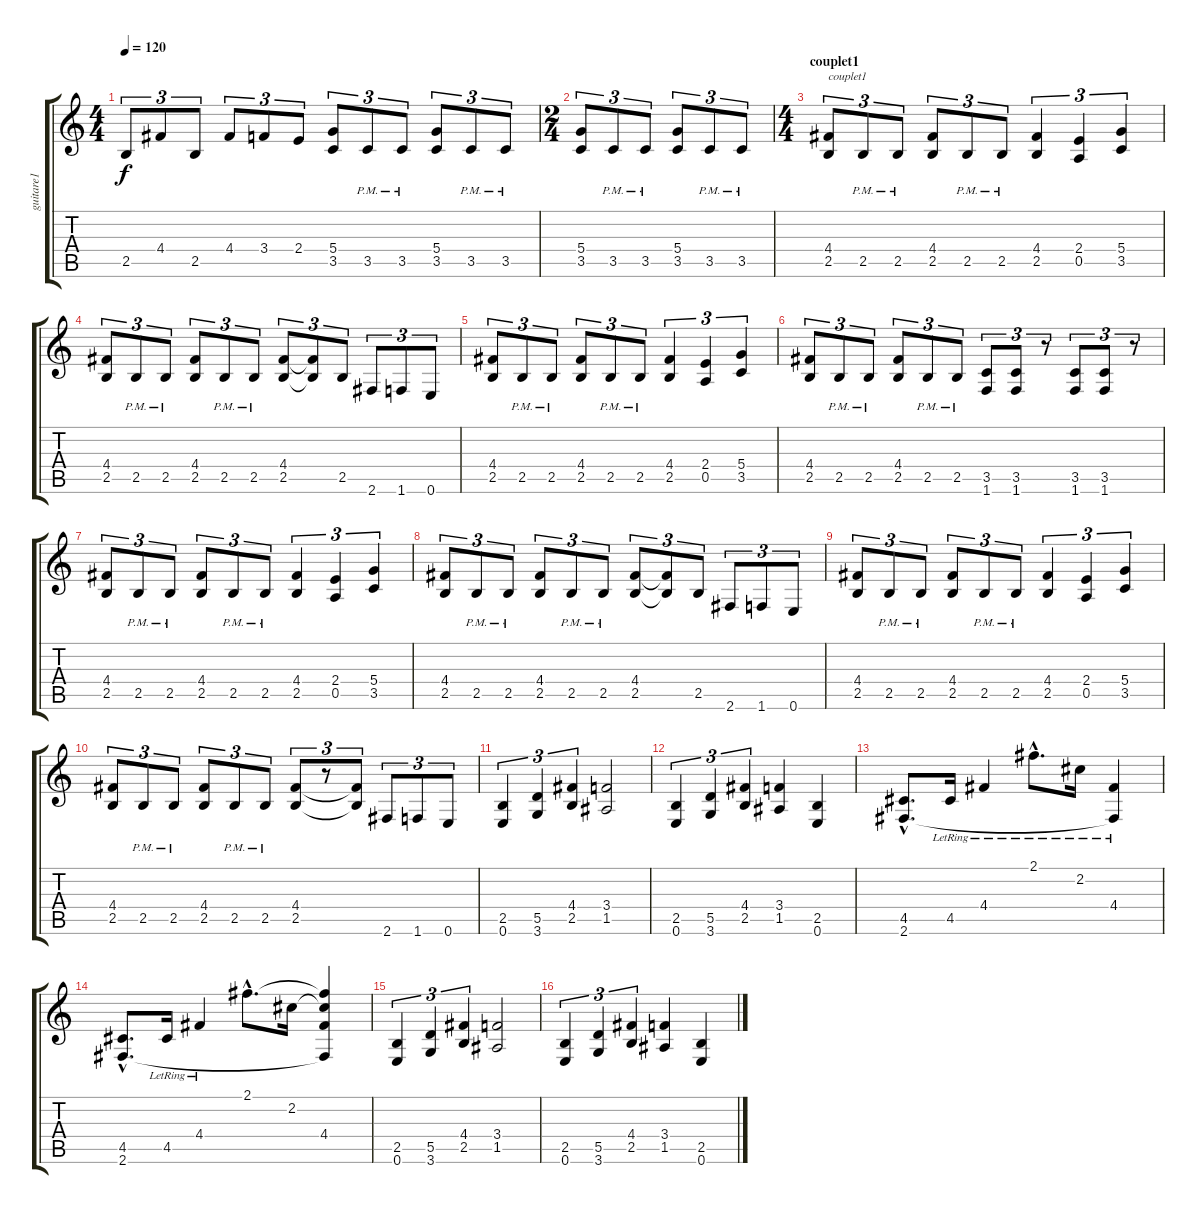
\track ("guitare1" "guitare1") {instrument distortionguitar}
\staff {score tabs}
\tuning (E4 B3 G3 D3 A2 E2) {hide}
\ts (4 4)
\tempo 120
\clef g2
\ks c
2.5.8{tu (3 2) dy f} 4.4.8{tu (3 2)} 2.5.8{tu (3 2)} 4.4.8{tu (3 2)} 3.4.8{tu (3 2)} 2.4.8{tu (3 2)} (5.4 3.5).8{tu (3 2)} 3.5{pm}.8{tu (3 2)} 3.5{pm}.8{tu (3 2)} (5.4 3.5).8{tu (3 2)} 3.5{pm}.8{tu (3 2)} 3.5{pm}.8{tu (3 2)} |
\ts (2 4)
(5.4 3.5).8{tu (3 2)} 3.5{pm}.8{tu (3 2)} 3.5{pm}.8{tu (3 2)} (5.4 3.5).8{tu (3 2)} 3.5{pm}.8{tu (3 2)} 3.5{pm}.8{tu (3 2)} |
\ts (4 4)
\section ("" "couplet1")
(4.4 2.5).8{tu (3 2) txt "couplet1"} 2.5{pm}.8{tu (3 2)} 2.5{pm}.8{tu (3 2)} (4.4 2.5).8{tu (3 2)} 2.5{pm}.8{tu (3 2)} 2.5{pm}.8{tu (3 2)} (4.4 2.5).4{tu (3 2)} (2.4 0.5).4{tu (3 2)} (5.4 3.5).4{tu (3 2)} |
(4.4 2.5).8{tu (3 2)} 2.5{pm}.8{tu (3 2)} 2.5{pm}.8{tu (3 2)} (4.4 2.5).8{tu (3 2)} 2.5{pm}.8{tu (3 2)} 2.5{pm}.8{tu (3 2)} (4.4 2.5).8{tu (3 2)} (4.4{t} 2.5{t}).8{tu (3 2)} 2.5.8{tu (3 2)} 2.6.8{tu (3 2)} 1.6.8{tu (3 2)} 0.6.8{tu (3 2)} |
(4.4 2.5).8{tu (3 2)} 2.5{pm}.8{tu (3 2)} 2.5{pm}.8{tu (3 2)} (4.4 2.5).8{tu (3 2)} 2.5{pm}.8{tu (3 2)} 2.5{pm}.8{tu (3 2)} (4.4 2.5).4{tu (3 2)} (2.4 0.5).4{tu (3 2)} (5.4 3.5).4{tu (3 2)} |
(4.4 2.5).8{tu (3 2)} 2.5{pm}.8{tu (3 2)} 2.5{pm}.8{tu (3 2)} (4.4 2.5).8{tu (3 2)} 2.5{pm}.8{tu (3 2)} 2.5{pm}.8{tu (3 2)} (3.5 1.6).8{tu (3 2)} (3.5 1.6).8{tu (3 2)} r.8{tu (3 2)} (3.5 1.6).8{tu (3 2)} (3.5 1.6).8{tu (3 2)} r.8{tu (3 2)} |
(4.4 2.5).8{tu (3 2)} 2.5{pm}.8{tu (3 2)} 2.5{pm}.8{tu (3 2)} (4.4 2.5).8{tu (3 2)} 2.5{pm}.8{tu (3 2)} 2.5{pm}.8{tu (3 2)} (4.4 2.5).4{tu (3 2)} (2.4 0.5).4{tu (3 2)} (5.4 3.5).4{tu (3 2)} |
(4.4 2.5).8{tu (3 2)} 2.5{pm}.8{tu (3 2)} 2.5{pm}.8{tu (3 2)} (4.4 2.5).8{tu (3 2)} 2.5{pm}.8{tu (3 2)} 2.5{pm}.8{tu (3 2)} (4.4 2.5).8{tu (3 2)} (4.4{t} 2.5{t}).8{tu (3 2)} 2.5.8{tu (3 2)} 2.6.8{tu (3 2)} 1.6.8{tu (3 2)} 0.6.8{tu (3 2)} |
(4.4 2.5).8{tu (3 2)} 2.5{pm}.8{tu (3 2)} 2.5{pm}.8{tu (3 2)} (4.4 2.5).8{tu (3 2)} 2.5{pm}.8{tu (3 2)} 2.5{pm}.8{tu (3 2)} (4.4 2.5).4{tu (3 2)} (2.4 0.5).4{tu (3 2)} (5.4 3.5).4{tu (3 2)} |
(4.4 2.5).8{tu (3 2)} 2.5{pm}.8{tu (3 2)} 2.5{pm}.8{tu (3 2)} (4.4 2.5).8{tu (3 2)} 2.5{pm}.8{tu (3 2)} 2.5{pm}.8{tu (3 2)} (4.4 2.5).8{tu (3 2)} r.8{tu (3 2)} (4.4{t} 2.5{t}).8{tu (3 2)} 2.6.8{tu (3 2)} 1.6.8{tu (3 2)} 0.6.8{tu (3 2)} |
(2.5 0.6).4{tu (3 2)} (5.5 3.6).4{tu (3 2)} (4.4 2.5).4{tu (3 2)} (3.4 1.5).2 |
(2.5 0.6).4{tu (3 2)} (5.5 3.6).4{tu (3 2)} (4.4 2.5).4{tu (3 2)} (3.4 1.5).4 (2.5 0.6).4 |
(4.5{hac} 2.6{hac}).8{d} 4.5{lr}.16 4.4{lr}.4 2.1{hac lr}.8{d} 2.2{lr}.16 (4.4{lr} 2.6{t}).4 |
(4.5{hac} 2.6{hac}).8{d} 4.5{lr}.16 4.4{lr}.4 2.1{hac}.8{d} 2.2.16 (2.1{t} 2.2{t} 4.4 2.6{t}).4 |
(2.5 0.6).4{tu (3 2)} (5.5 3.6).4{tu (3 2)} (4.4 2.5).4{tu (3 2)} (3.4 1.5).2 |
(2.5 0.6).4{tu (3 2)} (5.5 3.6).4{tu (3 2)} (4.4 2.5).4{tu (3 2)} (3.4 1.5).4 (2.5 0.6).4
